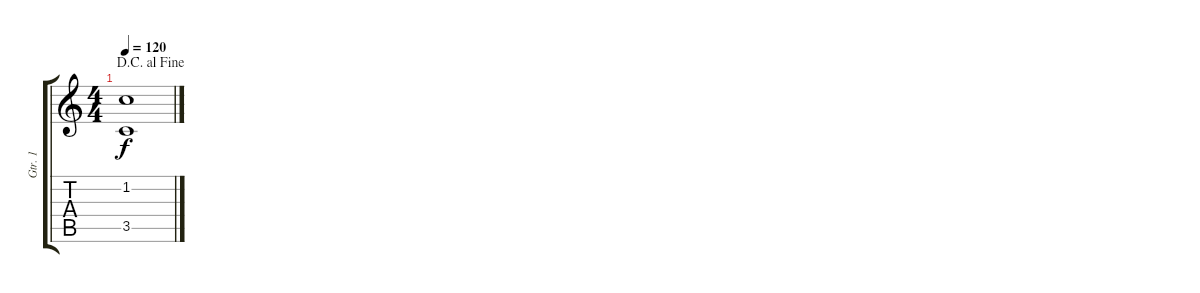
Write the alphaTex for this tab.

\track ("Gtr. 1" "Gtr. 1") {instrument acousticguitarnylon}
\staff {score tabs}
\tuning (E4 B3 G3 D3 A2 E2) {hide}
\ts (4 4)
\jump dacapoalfine
\tempo 120
\clef g2
\ks c
(1.2 3.5).1{dy f}
